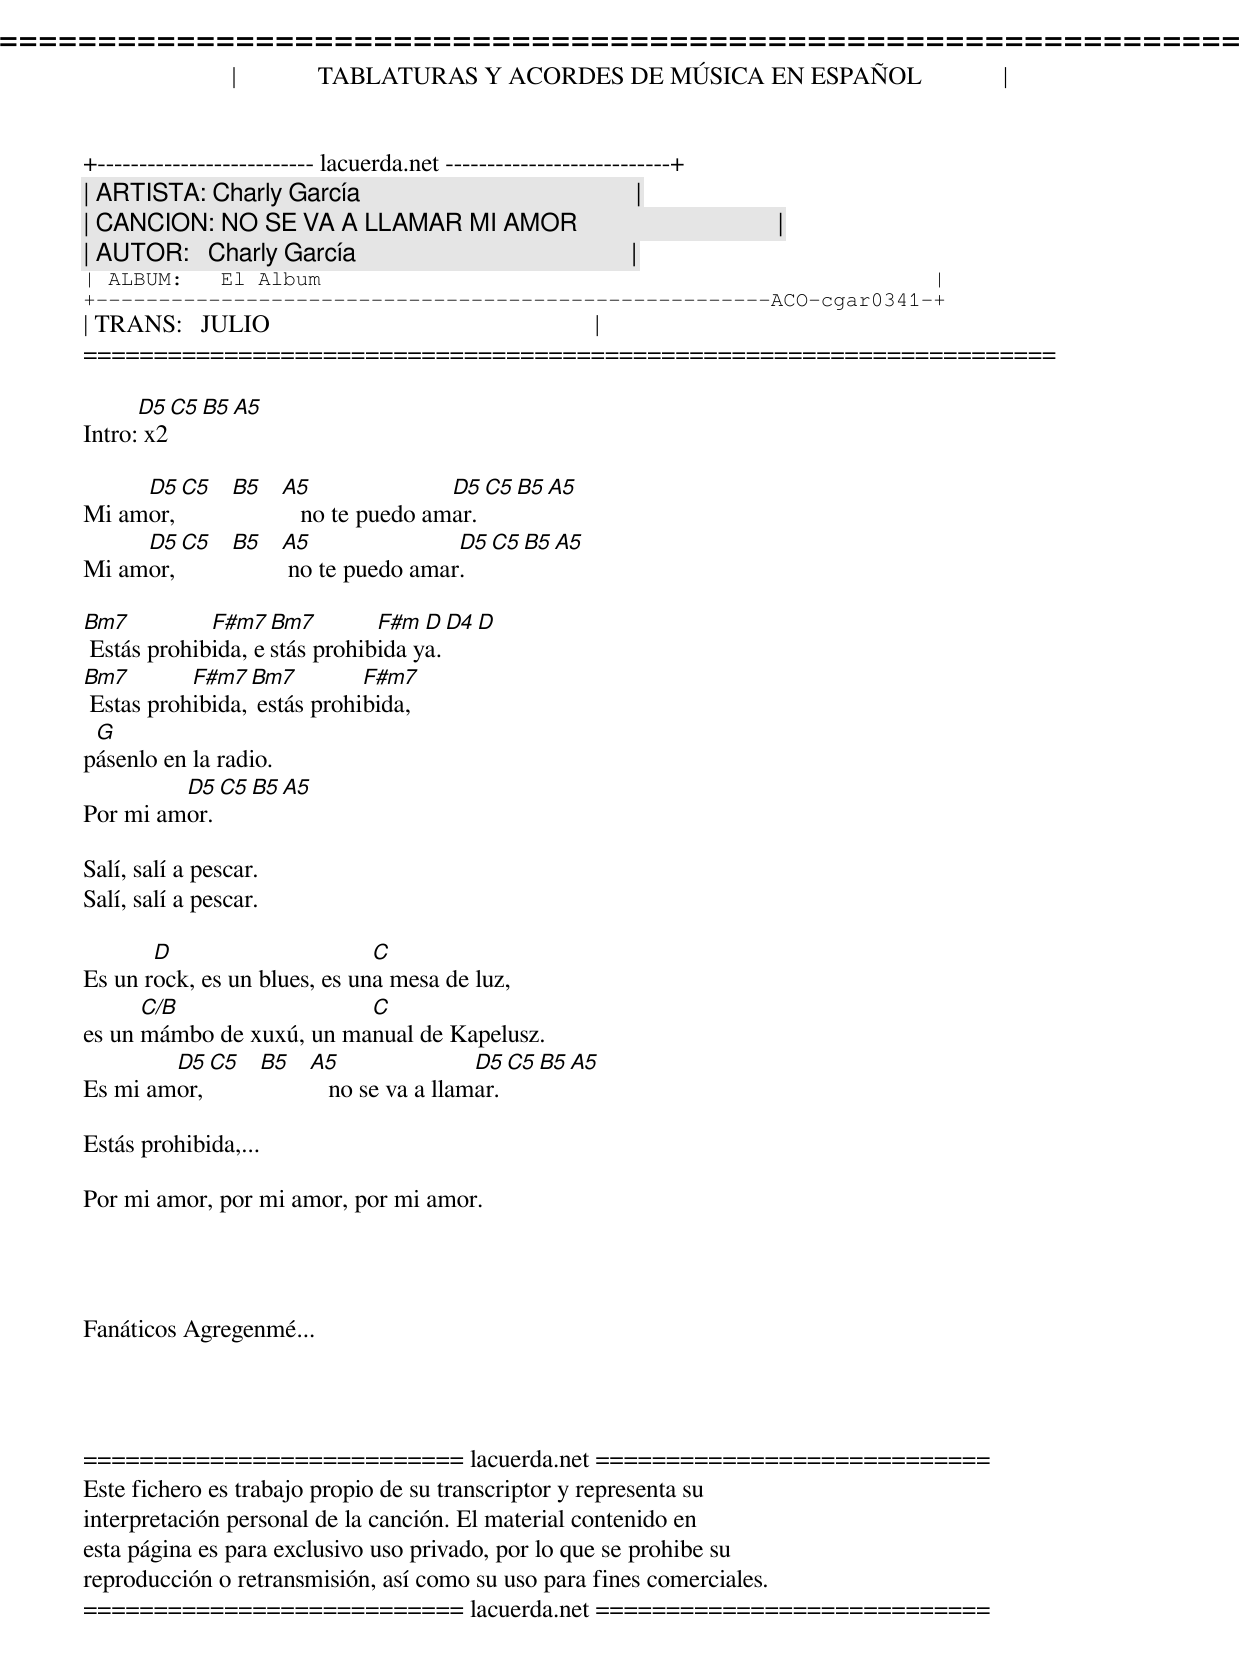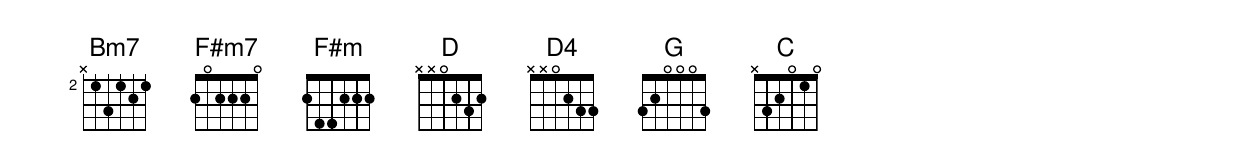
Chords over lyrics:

=====================================================================
|             TABLATURAS Y ACORDES DE MÚSICA EN ESPAÑOL             |
+-------------------------- lacuerda.net ---------------------------+
| ARTISTA: Charly García                                            |
| CANCION: NO SE VA A LLAMAR MI AMOR                                |
| AUTOR:   Charly García                                            |
| ALBUM:   El Album                                                 |
+------------------------------------------------------ACO-cgar0341-+
| TRANS:   JULIO                                                    |
=====================================================================

Intro:[D5 C5 B5 A5] x2

     D5 C5 B5 A5               D5 C5 B5 A5
Mi amor,         no te puedo amar.
     D5 C5 B5 A5               D5 C5 B5 A5
Mi amor,       no te puedo amar.

Bm7          F#m7  Bm7        F#m  D    D4 D
 Estás prohibida, estás prohibida ya.
Bm7        F#m7  Bm7         F#m7
 Estas prohibida, estás prohibida,
 G
pásenlo en la radio.
         D5 C5 B5 A5
Por mi amor.

Salí, salí a pescar.
Salí, salí a pescar.

       D                      C
Es un rock, es un blues, es una mesa de luz,
      C/B                 C
es un mámbo de xuxú, un manual de Kapelusz.
        D5 C5 B5 A5                D5 C5 B5 A5
Es mi amor,         no se va a llamar.

Estás prohibida,...

Por mi amor, por mi amor, por mi amor.




Fanáticos Agregenmé...


C7/B: x2555x


=========================== lacuerda.net ============================
Este fichero es trabajo propio de su transcriptor y representa su
interpretación personal de la canción. El material contenido en
esta página es para exclusivo uso privado, por lo que se prohibe su
reproducción o retransmisión, así como su uso para fines comerciales.
=========================== lacuerda.net ============================
